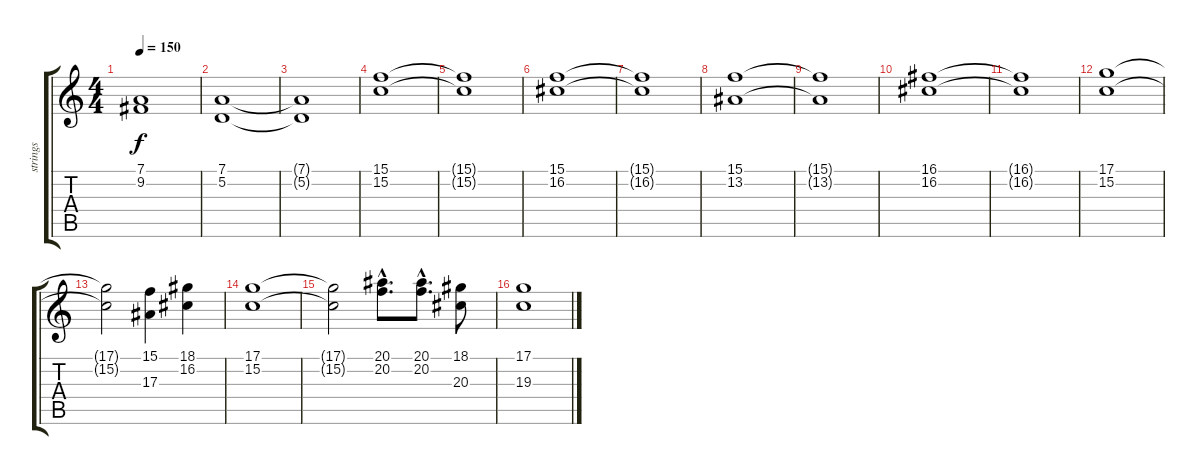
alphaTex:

\track ("strings" "strings") {instrument stringensemble1}
\staff {score tabs}
\tuning (D4 A3 F3 C3 G2 D2) {hide}
\ts (4 4)
\tempo 150
\clef g2
\ks c
(7.1{t} 9.2{t}).1{dy f} |
(7.1 5.2).1 |
(7.1{t} 5.2{t}).1 |
(15.1 15.2).1 |
(15.1{t} 15.2{t}).1 |
(15.1 16.2).1 |
(15.1{t} 16.2{t}).1 |
(15.1 13.2).1 |
(15.1{t} 13.2{t}).1 |
(16.1 16.2).1 |
(16.1{t} 16.2{t}).1 |
(17.1 15.2).1 |
(17.1{t} 15.2{t}).2 (15.1 17.3).4 (18.1 16.2).4 |
(17.1 15.2).1 |
(17.1{t} 15.2{t}).2 (20.1{hac} 20.2{hac}).8{d} (20.1{hac} 20.2{hac}).8{d} (18.1 20.3).8 |
(17.1 19.3).1
